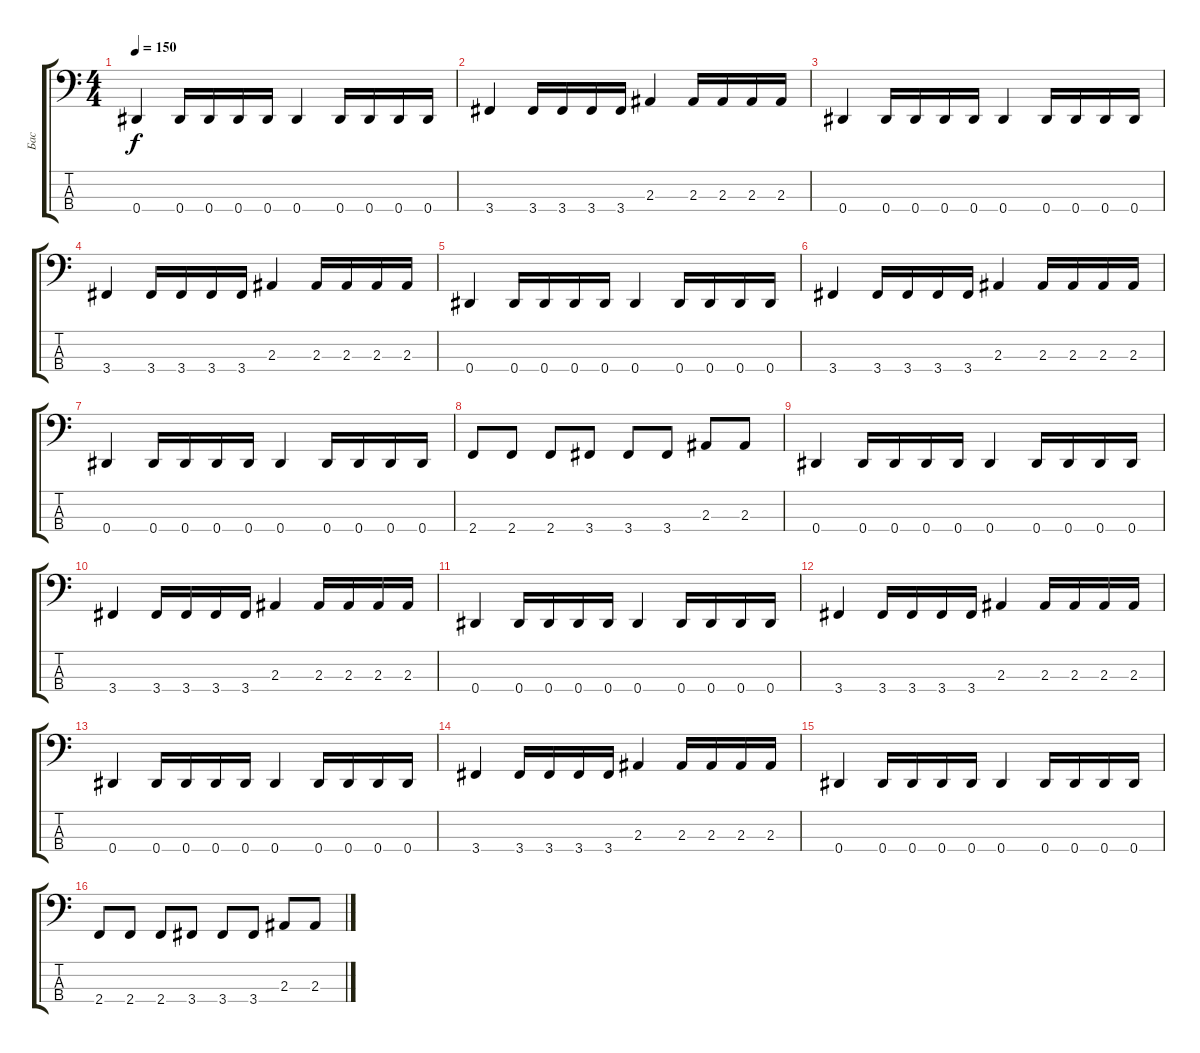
\track ("Бас" "Бас") {instrument electricbasspick}
\staff {score tabs}
\tuning (Gb2 Db2 Ab1 Eb1) {hide}
\ts (4 4)
\tempo 150
\clef f4
\ks c
0.4.4{dy f} 0.4.16 0.4.16 0.4.16 0.4.16 0.4.4 0.4.16 0.4.16 0.4.16 0.4.16 |
3.4.4 3.4.16 3.4.16 3.4.16 3.4.16 2.3.4 2.3.16 2.3.16 2.3.16 2.3.16 |
0.4.4 0.4.16 0.4.16 0.4.16 0.4.16 0.4.4 0.4.16 0.4.16 0.4.16 0.4.16 |
3.4.4 3.4.16 3.4.16 3.4.16 3.4.16 2.3.4 2.3.16 2.3.16 2.3.16 2.3.16 |
0.4.4 0.4.16 0.4.16 0.4.16 0.4.16 0.4.4 0.4.16 0.4.16 0.4.16 0.4.16 |
3.4.4 3.4.16 3.4.16 3.4.16 3.4.16 2.3.4 2.3.16 2.3.16 2.3.16 2.3.16 |
0.4.4 0.4.16 0.4.16 0.4.16 0.4.16 0.4.4 0.4.16 0.4.16 0.4.16 0.4.16 |
2.4.8 2.4.8 2.4.8 3.4.8 3.4.8 3.4.8 2.3.8 2.3.8 |
0.4.4 0.4.16 0.4.16 0.4.16 0.4.16 0.4.4 0.4.16 0.4.16 0.4.16 0.4.16 |
3.4.4 3.4.16 3.4.16 3.4.16 3.4.16 2.3.4 2.3.16 2.3.16 2.3.16 2.3.16 |
0.4.4 0.4.16 0.4.16 0.4.16 0.4.16 0.4.4 0.4.16 0.4.16 0.4.16 0.4.16 |
3.4.4 3.4.16 3.4.16 3.4.16 3.4.16 2.3.4 2.3.16 2.3.16 2.3.16 2.3.16 |
0.4.4 0.4.16 0.4.16 0.4.16 0.4.16 0.4.4 0.4.16 0.4.16 0.4.16 0.4.16 |
3.4.4 3.4.16 3.4.16 3.4.16 3.4.16 2.3.4 2.3.16 2.3.16 2.3.16 2.3.16 |
0.4.4 0.4.16 0.4.16 0.4.16 0.4.16 0.4.4 0.4.16 0.4.16 0.4.16 0.4.16 |
2.4.8 2.4.8 2.4.8 3.4.8 3.4.8 3.4.8 2.3.8 2.3.8
